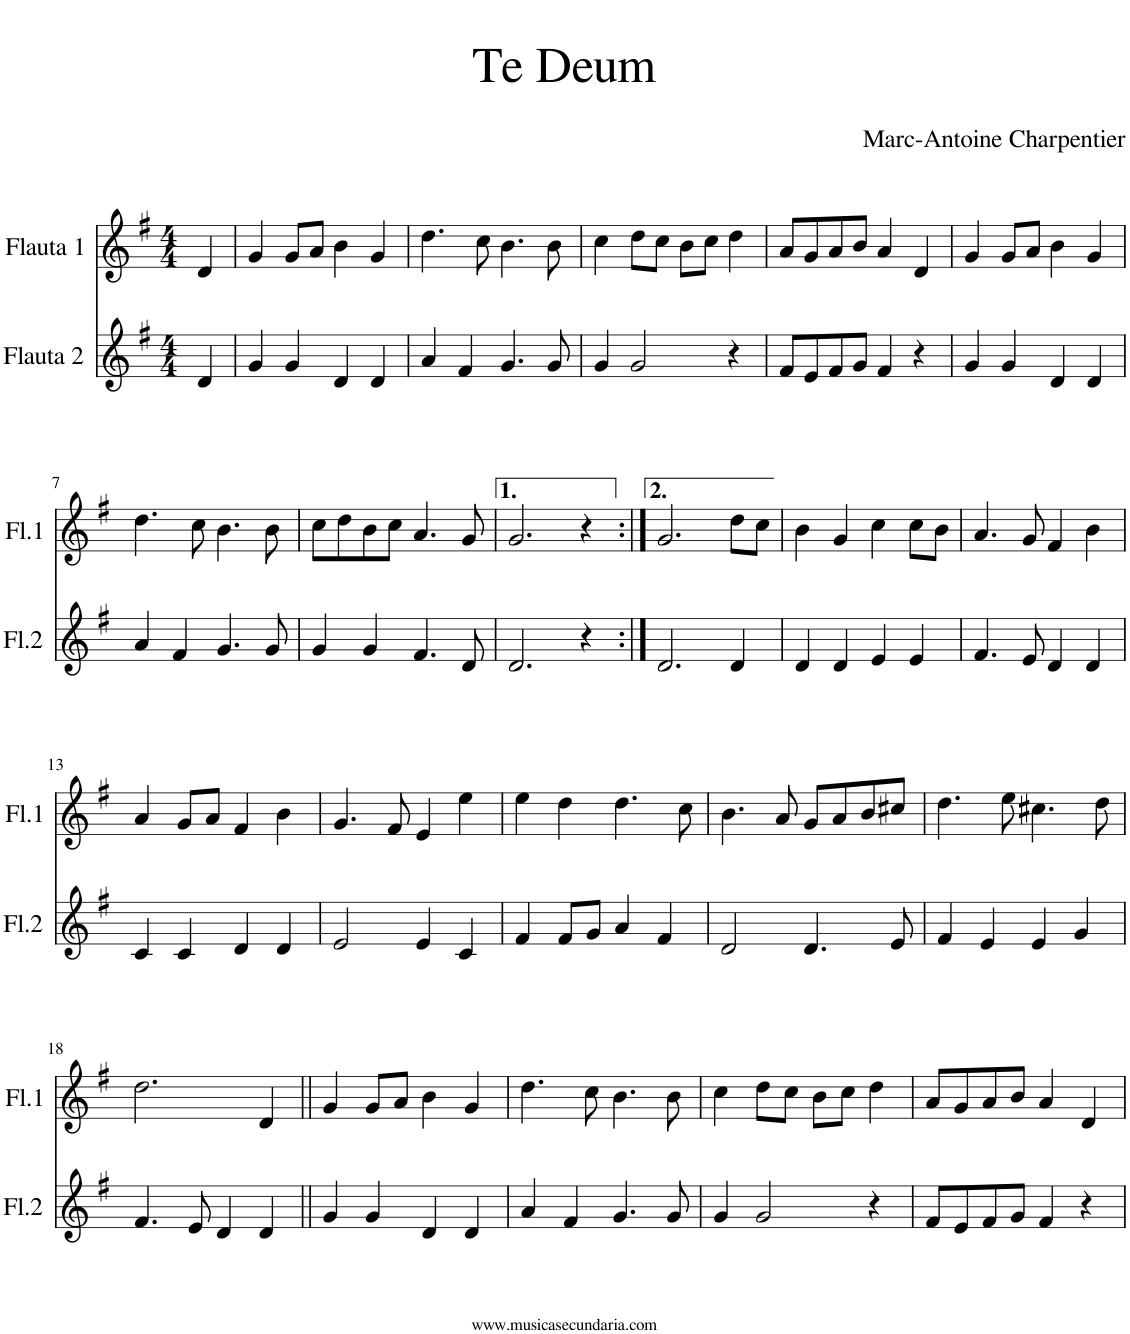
**kern	**kern
*part2	*part1
*staff2	*staff1
*I"Flauta 2	*I"Flauta 1
*I'Fl.2	*I'Fl.1
*clefG2	*clefG2
*k[f#]	*k[f#]
*M4/4	*M4/4
=1	=1
4d/	4d/
=2	=2
4g/	4g/
4g/	8g/L
.	8a/J
4d/	4b\
4d/	4g/
=3	=3
4a/	4.dd\
4f#/	.
.	8cc\
4.g/	4.b\
8g/	8b\
=4	=4
4g/	4cc\
2g/	8dd\L
.	8cc\J
.	8b\L
.	8cc\J
4r	4dd\
=5	=5
8f#/L	8a/L
8e/	8g/
8f#/	8a/
8g/J	8b/J
4f#/	4a/
4r	4d/
=6	=6
4g/	4g/
4g/	8g/L
.	8a/J
4d/	4b\
4d/	4g/
!!LO:LB:g=z
=7	=7
4a/	4.dd\
4f#/	.
.	8cc\
4.g/	4.b\
8g/	8b\
=8	=8
4g/	8cc\L
.	8dd\
4g/	8b\
.	8cc\J
4.f#/	4.a/
8d/	8g/
=9	=9
2.d/	2.g/
4r	4r
=10:|!	=10:|!
2.d/	2.g/
4d/	8dd\L
.	8cc\J
=11	=11
4d/	4b\
4d/	4g/
4e/	4cc\
4e/	8cc\L
.	8b\J
=12	=12
4.f#/	4.a/
8e/	8g/
4d/	4f#/
4d/	4b\
!!LO:LB:g=z
=13	=13
4c/	4a/
4c/	8g/L
.	8a/J
4d/	4f#/
4d/	4b\
=14	=14
2e/	4.g/
.	8f#/
4e/	4e/
4c/	4ee\
=15	=15
4f#/	4ee\
8f#/L	4dd\
8g/J	.
4a/	4.dd\
4f#/	.
.	8cc\
=16	=16
2d/	4.b\
.	8a/
4.d/	8g/L
.	8a/
.	8b/
8e/	8cc#X/J
=17	=17
4f#/	4.dd\
4e/	.
.	8ee\
4e/	4.cc#X\
4g/	.
.	8dd\
!!LO:LB:g=z
=18	=18
4.f#/	2.dd\
8e/	.
4d/	.
4d/	4d/
=19||	=19||
4g/	4g/
4g/	8g/L
.	8a/J
4d/	4b\
4d/	4g/
=20	=20
4a/	4.dd\
4f#/	.
.	8cc\
4.g/	4.b\
8g/	8b\
=21	=21
4g/	4cc\
2g/	8dd\L
.	8cc\J
.	8b\L
.	8cc\J
4r	4dd\
=22	=22
8f#/L	8a/L
8e/	8g/
8f#/	8a/
8g/J	8b/J
4f#/	4a/
4r	4d/
=	=
*-	*-
